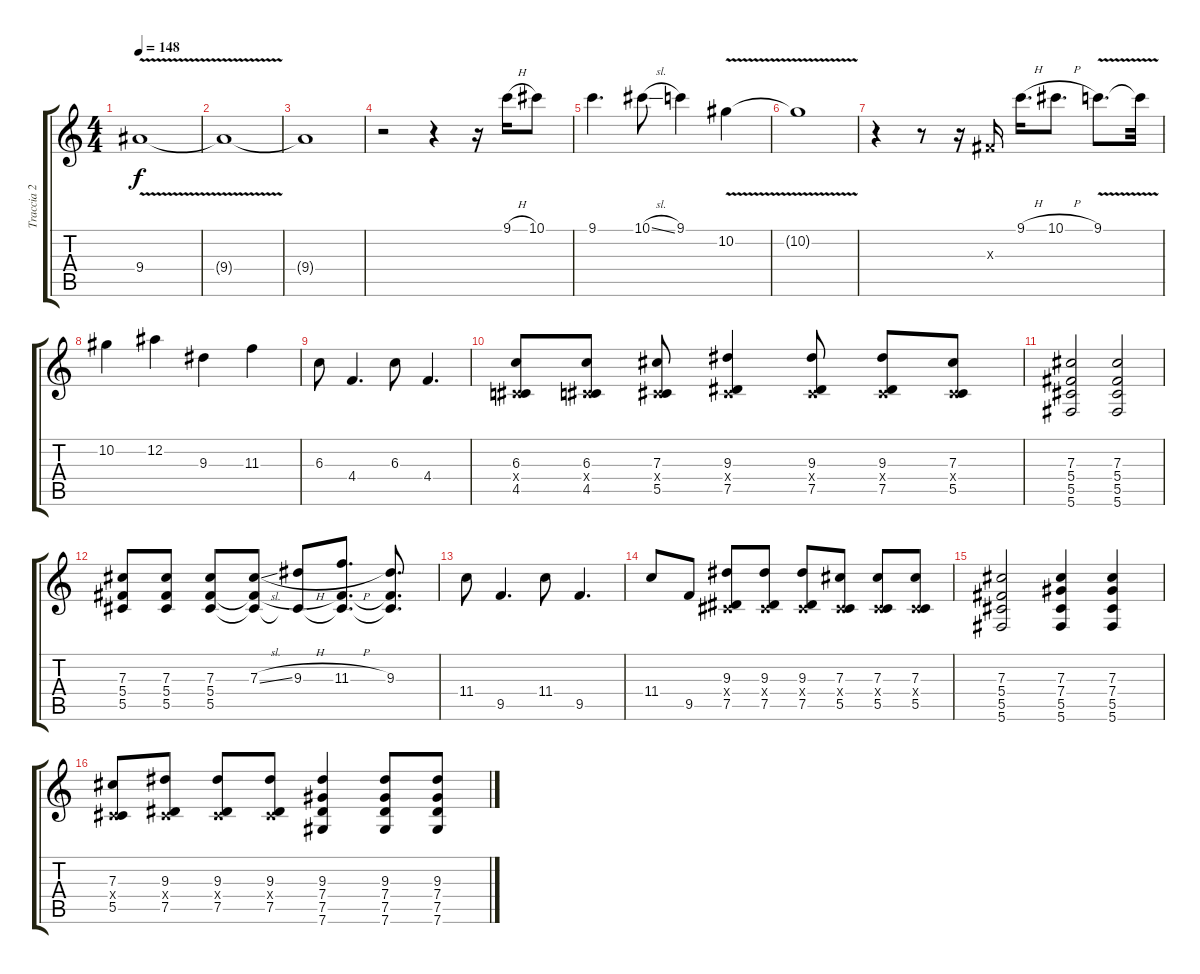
\track ("Traccia 2" "Traccia 2") {solo instrument distortionguitar}
\staff {score tabs}
\tuning (Eb4 Bb3 Gb3 Db3 Ab2 Db2) {hide}
\ts (4 4)
\tempo 148
\clef g2
\ks c
9.4{v}.1{dy f} |
9.4{t}.1 |
9.4{t}.1 |
r.2 r.4 r.16 9.1{h}.16 10.1.8 |
9.1.4{d} 10.1{sl}.8 9.1.4 10.2{v}.4 |
10.2{t}.1 |
r.4 r.8 r.16 0.3{x}.16 9.1{h}.16{d} 10.1{h}.8{d} 9.1{v}.8{d} 9.1{t}.32 |
10.2.4 12.2.4 9.3.4 11.3.4 |
6.3.8 4.4.4{d} 6.3.8 4.4.4{d} |
(6.3 0.4{x} 4.5).8 (6.3 0.4{x} 4.5).8 (7.3 0.4{x} 5.5).8 (9.3 0.4{x} 7.5).4 (9.3 0.4{x} 7.5).8 (9.3 0.4{x} 7.5).8 (7.3 0.4{x} 5.5).8 |
(7.3 5.4 5.5 5.6).2 (7.3 5.4 5.5 5.6).2 |
(7.3 5.4 5.5).8 (7.3 5.4 5.5).8 (7.3 5.4 5.5).8 (7.3{sl} 5.4{t} 5.5{t}).8 (9.3{h} 5.5{t}).8 (11.3{h} 5.4{t} 5.5{t}).8{d} (9.3 5.4{t} 5.5{t}).8{d} |
11.4.8 9.5.4{d} 11.4.8 9.5.4{d} |
11.4.8 9.5.8 (9.3 0.4{x} 7.5).8 (9.3 0.4{x} 7.5).8 (9.3 0.4{x} 7.5).8 (7.3 0.4{x} 5.5).8 (7.3 0.4{x} 5.5).8 (7.3 0.4{x} 5.5).8 |
(7.3 5.4 5.5 5.6).2 (7.3 7.4 5.5 5.6).4 (7.3 7.4 5.5 5.6).4 |
(7.3 0.4{x} 5.5).8 (9.3 0.4{x} 7.5).8 (9.3 0.4{x} 7.5).8 (9.3 0.4{x} 7.5).8 (9.3 7.4 7.5 7.6).4 (9.3 7.4 7.5 7.6).8 (9.3 7.4 7.5 7.6).8
